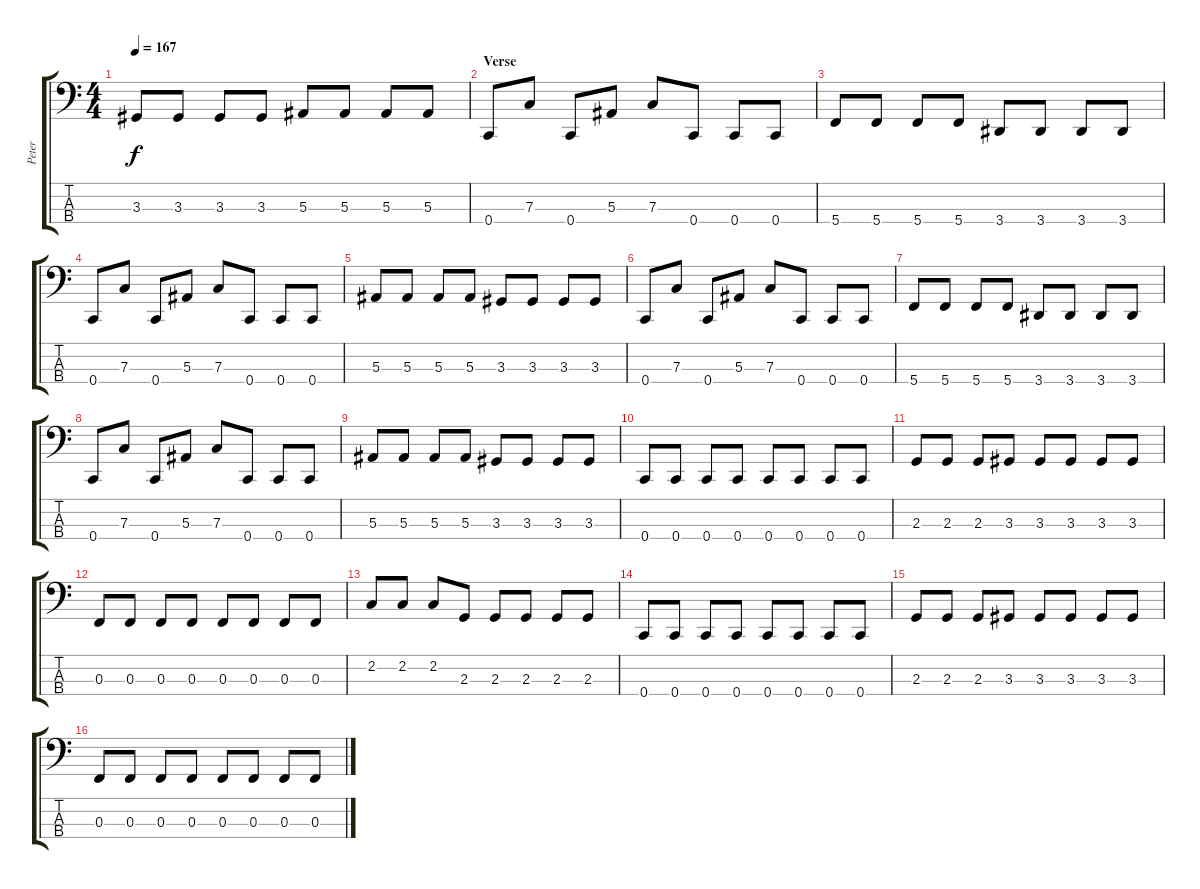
\track ("Peter" "Peter") {instrument electricbassfinger}
\staff {score tabs}
\tuning (Eb2 Bb1 F1 C1) {hide}
\ts (4 4)
\tempo 167
\clef f4
\ks c
3.3.8{dy f} 3.3.8 3.3.8 3.3.8 5.3.8 5.3.8 5.3.8 5.3.8 |
\section ("" "Verse")
0.4.8 7.3.8 0.4.8 5.3.8 7.3.8 0.4.8 0.4.8 0.4.8 |
5.4.8 5.4.8 5.4.8 5.4.8 3.4.8 3.4.8 3.4.8 3.4.8 |
0.4.8 7.3.8 0.4.8 5.3.8 7.3.8 0.4.8 0.4.8 0.4.8 |
5.3.8 5.3.8 5.3.8 5.3.8 3.3.8 3.3.8 3.3.8 3.3.8 |
0.4.8 7.3.8 0.4.8 5.3.8 7.3.8 0.4.8 0.4.8 0.4.8 |
5.4.8 5.4.8 5.4.8 5.4.8 3.4.8 3.4.8 3.4.8 3.4.8 |
0.4.8 7.3.8 0.4.8 5.3.8 7.3.8 0.4.8 0.4.8 0.4.8 |
5.3.8 5.3.8 5.3.8 5.3.8 3.3.8 3.3.8 3.3.8 3.3.8 |
0.4.8 0.4.8 0.4.8 0.4.8 0.4.8 0.4.8 0.4.8 0.4.8 |
2.3.8 2.3.8 2.3.8 3.3.8 3.3.8 3.3.8 3.3.8 3.3.8 |
0.3.8 0.3.8 0.3.8 0.3.8 0.3.8 0.3.8 0.3.8 0.3.8 |
2.2.8 2.2.8 2.2.8 2.3.8 2.3.8 2.3.8 2.3.8 2.3.8 |
0.4.8 0.4.8 0.4.8 0.4.8 0.4.8 0.4.8 0.4.8 0.4.8 |
2.3.8 2.3.8 2.3.8 3.3.8 3.3.8 3.3.8 3.3.8 3.3.8 |
0.3.8 0.3.8 0.3.8 0.3.8 0.3.8 0.3.8 0.3.8 0.3.8
